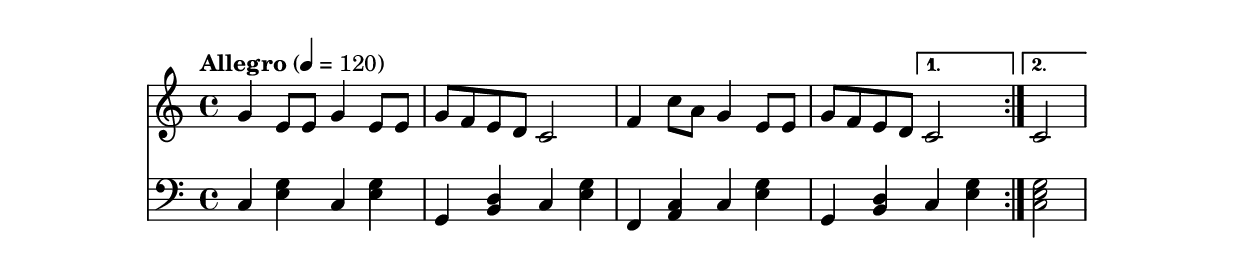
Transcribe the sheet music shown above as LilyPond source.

% LilyBin

leftHand = \new Staff {
	\time 4/4
	\tempo "Allegro" 4 = 120
	\clef "treble"
	\key c \major
	\repeat volta 2 {
		g4 e8 e
		g4 e8 e
		g8 f e d
		c2

		f4 c'8 a
		g4 e8 e
		g8 f e d
	}
	\alternative {
		{ c2 }
		{ c2 }
	}
}

rightHand = \new Staff {
	\time 4/4
	\tempo "Allegro" 4 = 120
	\clef "bass"
	\key c \major
	\repeat volta 2 {
		c4 <e g>
		c <e g>
		g, <b d>
		c <e g>

		f,4 <a c>
		c <e g>
		g, <b d>
	}
	\alternative {
		{ c4 <e g> }
		{ <c e g>2 }
	}
}

main = {
	<<
	\relative c'' { \leftHand }
	\relative c { \rightHand }
	>>
}

\score{
	\main
	\layout{ }
}

\score{
	\unfoldRepeats
	\main
	\midi{ }
}
